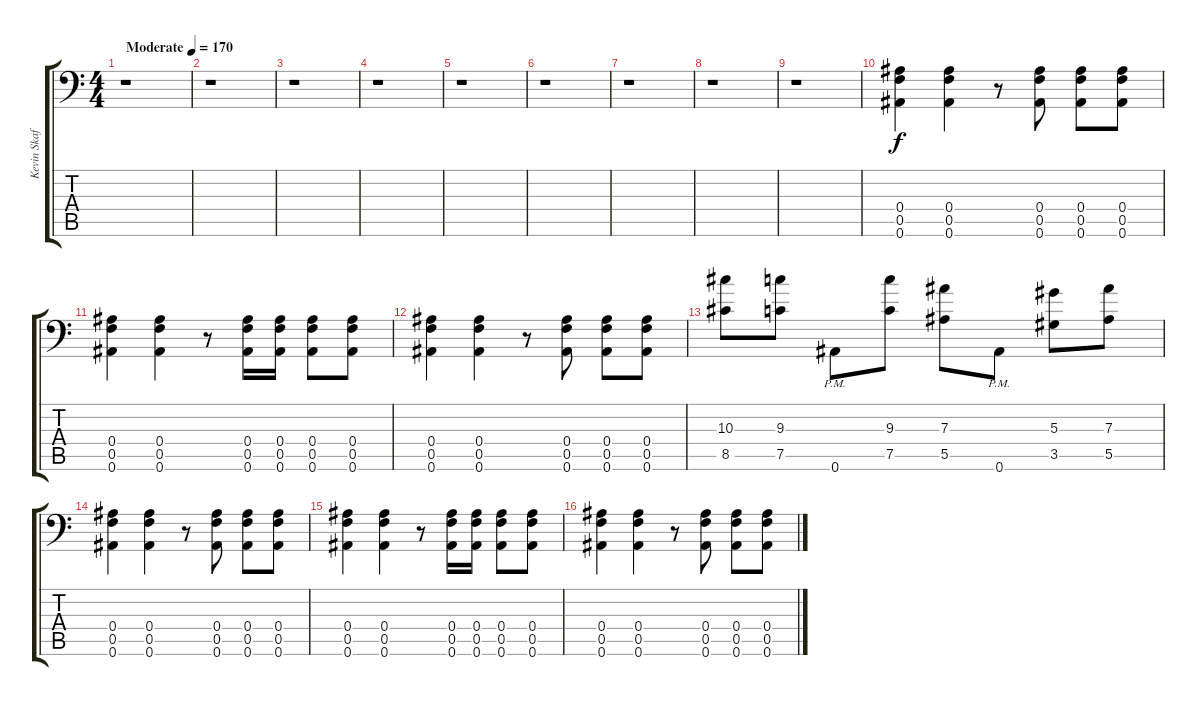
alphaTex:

\track ("Kevin Skaff - Lead Guitar (Left)" "Kevin Skaf") {instrument distortionguitar}
\staff {score tabs}
\tuning (C4 G3 Eb3 Bb2 F2 Bb1) {hide}
\ts (4 4)
\tempo (170 "Moderate")
\clef f4
\ks c
r.1{dy f instrument distortionguitar} |
r.1 |
r.1 |
r.1 |
r.1 |
r.1 |
r.1 |
r.1 |
r.1 |
(0.4 0.5 0.6).4 (0.4 0.5 0.6).4 r.8 (0.4 0.5 0.6).8 (0.4 0.5 0.6).8 (0.4 0.5 0.6).8 |
(0.4 0.5 0.6).4 (0.4 0.5 0.6).4 r.8 (0.4 0.5 0.6).16 (0.4 0.5 0.6).16 (0.4 0.5 0.6).8 (0.4 0.5 0.6).8 |
(0.4 0.5 0.6).4 (0.4 0.5 0.6).4 r.8 (0.4 0.5 0.6).8 (0.4 0.5 0.6).8 (0.4 0.5 0.6).8 |
(10.3 8.5).8 (9.3 7.5).8 0.6{pm}.8 (9.3 7.5).8 (7.3 5.5).8 0.6{pm}.8 (5.3 3.5).8 (7.3 5.5).8 |
(0.4 0.5 0.6).4 (0.4 0.5 0.6).4 r.8 (0.4 0.5 0.6).8 (0.4 0.5 0.6).8 (0.4 0.5 0.6).8 |
(0.4 0.5 0.6).4 (0.4 0.5 0.6).4 r.8 (0.4 0.5 0.6).16 (0.4 0.5 0.6).16 (0.4 0.5 0.6).8 (0.4 0.5 0.6).8 |
(0.4 0.5 0.6).4 (0.4 0.5 0.6).4 r.8 (0.4 0.5 0.6).8 (0.4 0.5 0.6).8 (0.4 0.5 0.6).8
